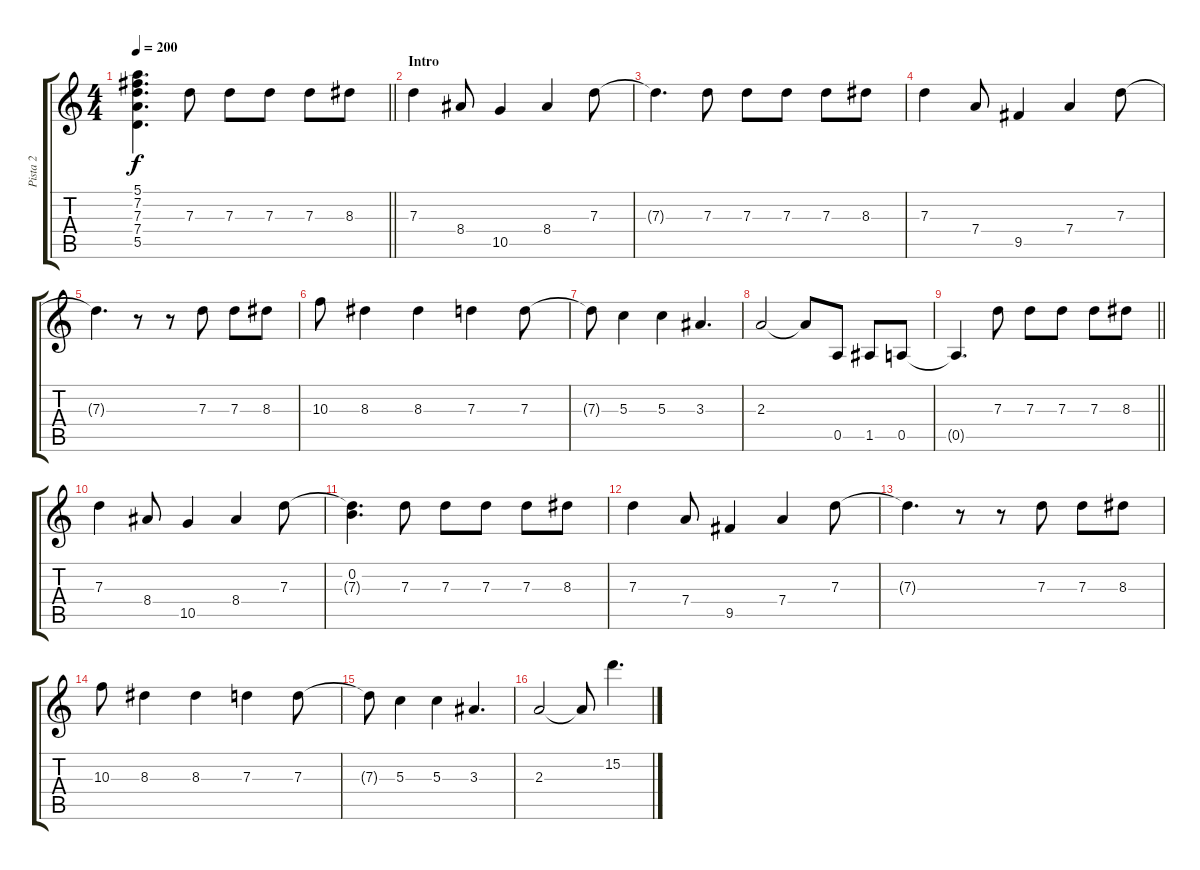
\track ("Pista 2" "Pista 2") {instrument overdrivenguitar}
\staff {score tabs}
\tuning (E4 B3 G3 D3 A2 E2) {hide}
\ts (4 4)
\tempo 200
\clef g2
\barLineRight lightlight
\ks c
(5.1 7.2 7.3 7.4 5.5).4{d dy f} 7.3.8 7.3.8 7.3.8 7.3.8 8.3.8 |
\section ("" "Intro")
7.3.4 8.4.8 10.5.4 8.4.4 7.3.8 |
7.3{t}.4{d} 7.3.8 7.3.8 7.3.8 7.3.8 8.3.8 |
7.3.4 7.4.8 9.5.4 7.4.4 7.3.8 |
7.3{t}.4{d} r.8 r.8 7.3.8 7.3.8 8.3.8 |
10.3.8 8.3.4 8.3.4 7.3.4 7.3.8 |
7.3{t}.8 5.3.4 5.3.4 3.3.4{d} |
2.3.2 2.3{t}.8 0.5.8 1.5.8 0.5.8 |
\barLineRight lightlight
0.5{t}.4{d} 7.3.8 7.3.8 7.3.8 7.3.8 8.3.8 |
\section ("" "")
7.3.4 8.4.8 10.5.4 8.4.4 7.3.8 |
(0.2 7.3{t}).4{d} 7.3.8 7.3.8 7.3.8 7.3.8 8.3.8 |
7.3.4 7.4.8 9.5.4 7.4.4 7.3.8 |
7.3{t}.4{d} r.8 r.8 7.3.8 7.3.8 8.3.8 |
10.3.8 8.3.4 8.3.4 7.3.4 7.3.8 |
7.3{t}.8 5.3.4 5.3.4 3.3.4{d} |
2.3.2 2.3{t}.8 15.2.4{d}
